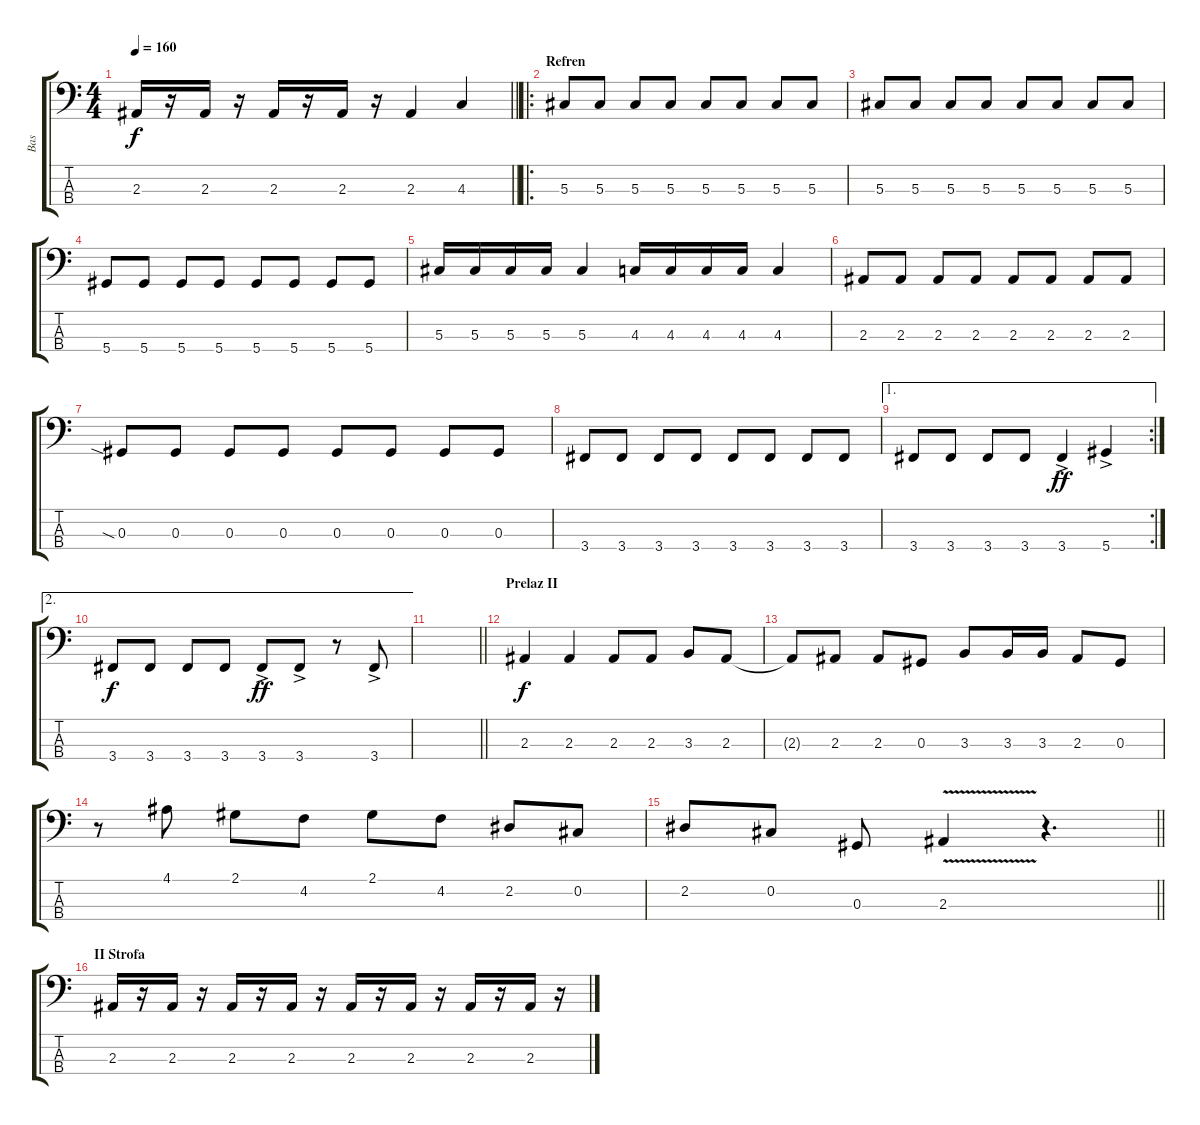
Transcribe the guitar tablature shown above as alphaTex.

\track ("Bas" "Bas") {instrument electricbassfinger}
\staff {score tabs}
\tuning (Gb2 Db2 Ab1 Eb1) {hide}
\ts (4 4)
\tempo 160
\clef f4
\barLineRight lightlight
\ks c
2.3.16{dy f} r.16 2.3.16 r.16 2.3.16 r.16 2.3.16 r.16 2.3.4 4.3.4 |
\ro
\section ("" "Refren")
5.3.8 5.3.8 5.3.8 5.3.8 5.3.8 5.3.8 5.3.8 5.3.8 |
5.3.8 5.3.8 5.3.8 5.3.8 5.3.8 5.3.8 5.3.8 5.3.8 |
5.4.8 5.4.8 5.4.8 5.4.8 5.4.8 5.4.8 5.4.8 5.4.8 |
5.3.16 5.3.16 5.3.16 5.3.16 5.3.4 4.3.16 4.3.16 4.3.16 4.3.16 4.3.4 |
2.3.8 2.3.8 2.3.8 2.3.8 2.3.8 2.3.8 2.3.8 2.3.8 |
0.3{sia}.8 0.3.8 0.3.8 0.3.8 0.3.8 0.3.8 0.3.8 0.3.8 |
3.4.8 3.4.8 3.4.8 3.4.8 3.4.8 3.4.8 3.4.8 3.4.8 |
\ae 1
\rc 2
3.4.8 3.4.8 3.4.8 3.4.8 3.4{ac}.4{dy ff} 5.4{ac}.4 |
\ae 2
3.4.8{dy f} 3.4.8 3.4.8 3.4.8 3.4{ac}.8{dy ff} 3.4{ac}.8 r.8 3.4{ac}.8 |
\barLineRight lightlight
|
\section ("" "Prelaz II")
2.3.4{dy f} 2.3.4 2.3.8 2.3.8 3.3.8 2.3.8 |
2.3{t}.8 2.3.8 2.3.8 0.3.8 3.3.8 3.3.16 3.3.16 2.3.8 0.3.8 |
r.8 4.1.8 2.1.8 4.2.8 2.1.8 4.2.8 2.2.8 0.2.8 |
\barLineRight lightlight
2.2.8 0.2.8 0.3.8 2.3{v}.4 r.4{d} |
\section ("" "II Strofa")
2.3.16 r.16 2.3.16 r.16 2.3.16 r.16 2.3.16 r.16 2.3.16 r.16 2.3.16 r.16 2.3.16 r.16 2.3.16 r.16
